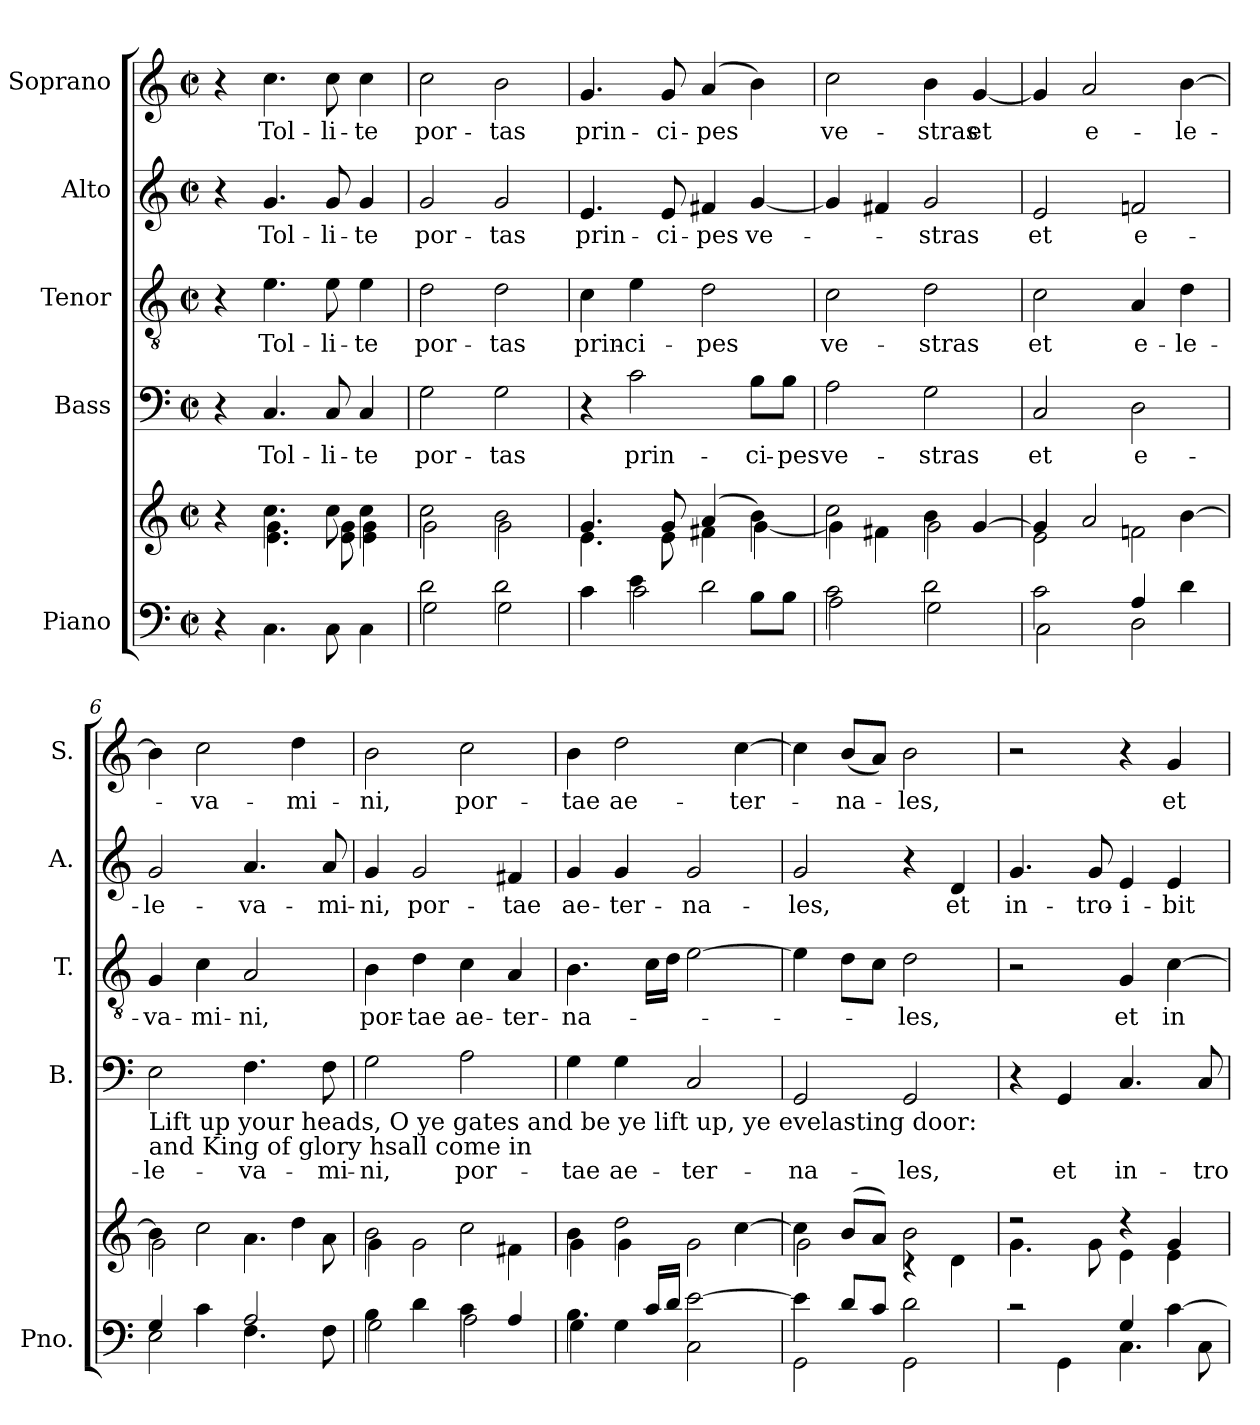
**kern	**kern	**kern	**text	**kern	**text	**kern	**text	**kern	**text
*part5	*part5	*part4	*part4	*part3	*part3	*part2	*part2	*part1	*part1
*staff6	*staff5	*staff4	*staff4	*staff3	*staff3	*staff2	*staff2	*staff1	*staff1
*I"Piano	*	*I"Bass	*	*I"Tenor	*	*I"Alto	*	*I"Soprano	*
*I'Pno.	*	*I'B.	*	*I'T.	*	*I'A.	*	*I'S.	*
*clefF4	*clefG2	*clefF4	*	*clefGv2	*	*clefG2	*	*clefG2	*
*k[]	*k[]	*k[]	*	*k[]	*	*k[]	*	*k[]	*
*M2/2	*M2/2	*M2/2	*	*M2/2	*	*M2/2	*	*M2/2	*
*met(c|)	*met(c|)	*met(c|)	*	*met(c|)	*	*met(c|)	*	*met(c|)	*
*MM120	*MM120	*MM120	*	*MM120	*	*MM120	*	*MM120	*
=1	=1	=1	=1	=1	=1	=1	=1	=1	=1
*^	*^	*	*	*	*	*	*	*	*
4r	4ryy	4r	4ryy	4r	.	4r	.	4r	.	4r	.
!	!	!	!	!	!LO:LY:b	!	!LO:LY:b	!	!LO:LY:b	!	!LO:LY:b
2.ryy	4.C\	4.cc\	4.e\ 4.g\	4.C/	Tol-	4.e\	Tol-	4.g/	Tol-	4.cc\	Tol-
!	!	!	!	!	!LO:LY:b	!	!LO:LY:b	!	!LO:LY:b	!	!LO:LY:b
.	8C\	8cc\	8e\ 8g\	8C/	-li-	8e\	-li-	8g/	-li-	8cc\	-li-
!	!	!	!	!	!LO:LY:b	!	!LO:LY:b	!	!LO:LY:b	!	!LO:LY:b
.	4C\	4cc\	4e\ 4g\	4C/	-te	4e\	-te	4g/	-te	4cc\	-te
=2	=2	=2	=2	=2	=2	=2	=2	=2	=2	=2	=2
!	!	!	!	!	!LO:LY:b	!	!LO:LY:b	!	!LO:LY:b	!	!LO:LY:b
2d\	2G\	2cc\	2g\	2G\	por-	2d\	por-	2g/	por-	2cc\	por-
!	!	!	!	!	!LO:LY:b	!	!LO:LY:b	!	!LO:LY:b	!	!LO:LY:b
2d\	2G\	2b\	2g\	2G\	-tas	2d\	-tas	2g/	-tas	2b\	-tas
=3	=3	=3	=3	=3	=3	=3	=3	=3	=3	=3	=3
!	!	!	!	!	!	!	!LO:LY:b	!	!LO:LY:b	!	!LO:LY:b
4c\	4ryy	4.g/	4.e\	4r	.	4c\	prin-	4.e/	prin-	4.g/	prin-
!	!	!	!	!	!LO:LY:b	!	!LO:LY:b	!	!	!	!
4e\	2c\	.	.	2c\	prin-	4e\	-ci-	.	.	.	.
!	!	!	!	!	!	!	!	!	!LO:LY:b	!	!LO:LY:b
.	.	8g/	8e\	.	.	.	.	8e/	-ci-	8g/	-ci-
!	!	!	!	!	!	!	!LO:LY:b	!	!LO:LY:b	!	!LO:LY:b
2d\	.	(>4a/	4f#X\	.	.	2d\	-pes	4f#X/	-pes	(>4a/	-pes
!	!	!	!	!	!LO:LY:b	!	!	!	!LO:LY:b	!	!
.	8B\L	4b\)	[4g\	8B\L	-ci-	.	.	[4g/	ve-	4b\)	.
!	!	!	!	!	!LO:LY:b	!	!	!	!	!	!
.	8B\J	.	.	8B\J	-pes	.	.	.	.	.	.
=4	=4	=4	=4	=4	=4	=4	=4	=4	=4	=4	=4
!	!	!	!	!	!LO:LY:b	!	!LO:LY:b	!	!	!	!LO:LY:b
2c\	2A\	2cc\	4g\]	2A\	ve-	2c\	ve-	4g/]	.	2cc\	ve-
.	.	.	4f#X\	.	.	.	.	4f#X/	.	.	.
!	!	!	!	!	!LO:LY:b	!	!LO:LY:b	!	!LO:LY:b	!	!LO:LY:b
2d\	2G\	4b\	2g\	2G\	-stras	2d\	-stras	2g/	-stras	4b\	-stras
!	!	!	!	!	!	!	!	!	!	!	!LO:LY:b
.	.	[4g/	.	.	.	.	.	.	.	[4g/	et
=5	=5	=5	=5	=5	=5	=5	=5	=5	=5	=5	=5
!	!	!	!	!	!LO:LY:b	!	!LO:LY:b	!	!LO:LY:b	!	!
2c\	2C\	4g/]	2e\	2C/	et	2c\	et	2e/	et	4g/]	.
!	!	!	!	!	!	!	!	!	!	!	!LO:LY:b
.	.	2a/	.	.	.	.	.	.	.	2a/	e-
!	!	!	!	!	!LO:LY:b	!	!LO:LY:b	!	!LO:LY:b	!	!
4A/	2D\	.	2fn\	2D\	e-	4A/	e-	2fn/	e-	.	.
!	!	!	!	!	!	!	!LO:LY:b	!	!	!	!LO:LY:b
4d\	.	[4b\	.	.	.	4d\	-le-	.	.	[4b\	-le-
!!LO:LB:g=z
=6	=6	=6	=6	=6	=6	=6	=6	=6	=6	=6	=6
!	!	!	!	!LO:TX:b:t=Lift up your heads, O ye gates and be ye lift up, ye evelasting door&colon;	!	!	!	!	!	!	!
!	!	!	!	!LO:TX:b:t=and King of glory hsall come in	!	!	!	!	!	!	!
!	!	!	!	!	!LO:LY:b	!	!LO:LY:b	!	!LO:LY:b	!	!
4G/	2E\	4b\]	2g\	2E\	-le-	4G/	-va-	2g/	-le-	4b\]	.
!	!	!	!	!	!	!	!LO:LY:b	!	!	!	!LO:LY:b
4c\	.	2cc\	.	.	.	4c\	-mi-	.	.	2cc\	-va-
!	!	!	!	!	!LO:LY:b	!	!LO:LY:b	!	!LO:LY:b	!	!
2A/	4.F\	.	4.a\	4.F\	-va-	2A/	-ni,	4.a/	-va-	.	.
!	!	!	!	!	!	!	!	!	!	!	!LO:LY:b
.	.	4dd\	.	.	.	.	.	.	.	4dd\	-mi-
!	!	!	!	!	!LO:LY:b	!	!	!	!LO:LY:b	!	!
.	8F\	.	8a\	8F\	-mi-	.	.	8a/	-mi-	.	.
=7	=7	=7	=7	=7	=7	=7	=7	=7	=7	=7	=7
!	!	!	!	!	!LO:LY:b	!	!LO:LY:b	!	!LO:LY:b	!	!LO:LY:b
4B\	2G\	2b\	4g\	2G\	-ni,	4B\	por-	4g/	-ni,	2b\	-ni,
!	!	!	!	!	!	!	!LO:LY:b	!	!LO:LY:b	!	!
4d\	.	.	2g\	.	.	4d\	-tae	2g/	por-	.	.
!	!	!	!	!	!LO:LY:b	!	!LO:LY:b	!	!	!	!LO:LY:b
4c\	2A\	2cc\	.	2A\	por-	4c\	ae-	.	.	2cc\	por-
!	!	!	!	!	!	!	!LO:LY:b	!	!LO:LY:b	!	!
4A/	.	.	4f#X\	.	.	4A/	-ter-	4f#X/	-tae	.	.
=8	=8	=8	=8	=8	=8	=8	=8	=8	=8	=8	=8
!	!	!	!	!	!LO:LY:b	!	!LO:LY:b	!	!LO:LY:b	!	!LO:LY:b
4.B\	4G\	4b\	4g\	4G\	-tae	4.B\	-na-	4g/	ae-	4b\	-tae
!	!	!	!	!	!LO:LY:b	!	!	!	!LO:LY:b	!	!LO:LY:b
.	4G\	2dd\	4g\	4G\	ae-	.	.	4g/	-ter-	2dd\	ae-
16c/LL	.	.	.	.	.	16c\LL	.	.	.	.	.
16d/JJ	.	.	.	.	.	16d\JJ	.	.	.	.	.
!	!	!	!	!	!LO:LY:b	!	!	!	!LO:LY:b	!	!
[2e\	2C\	.	2g\	2C/	-ter-	[2e\	.	2g/	-na-	.	.
!	!	!	!	!	!	!	!	!	!	!	!LO:LY:b
.	.	[4cc\	.	.	.	.	.	.	.	[4cc\	-ter-
=9	=9	=9	=9	=9	=9	=9	=9	=9	=9	=9	=9
!	!	!	!	!	!LO:LY:b	!	!	!	!LO:LY:b	!	!
4e\]	2GG\	4cc\]	2g\	2GG/	-na-	4e\]	.	2g/	-les,	4cc\]	.
!	!	!	!	!	!	!	!	!	!	!	!LO:LY:b
8d/L	.	(>8b/L	.	.	.	8d\L	.	.	.	(<8b/L	-na-
8c/J	.	8a/J)	.	.	.	8c\J	.	.	.	8a/J)	.
!	!	!	!	!	!LO:LY:b	!	!LO:LY:b	!	!	!	!LO:LY:b
2d\	2GG\	2b\	4r	2GG/	-les,	2d\	-les,	4r	.	2b\	-les,
!	!	!	!	!	!	!	!	!	!LO:LY:b	!	!
.	.	.	4d\	.	.	.	.	4d/	et	.	.
=10	=10	=10	=10	=10	=10	=10	=10	=10	=10	=10	=10
!	!	!	!	!	!	!	!	!	!LO:LY:b	!	!
2r	4ryy	2r	4.g\	4r	.	2r	.	4.g/	in-	2r	.
!	!	!	!	!	!LO:LY:b	!	!	!	!	!	!
.	4GG\	.	.	4GG/	et	.	.	.	.	.	.
!	!	!	!	!	!	!	!	!	!LO:LY:b	!	!
.	.	.	8g\	.	.	.	.	8g/	-tro-	.	.
!	!	!	!	!	!LO:LY:b	!	!LO:LY:b	!	!LO:LY:b	!	!
4G/	4.C\	4r	4e\	4.C/	in-	4G/	et	4e/	-i-	4r	.
!	!	!	!	!	!	!	!LO:LY:b	!	!LO:LY:b	!	!LO:LY:b
[4c\	.	4g/	4e\	.	.	[4c\	in-	4e/	-bit	4g/	et
!	!	!	!	!	!LO:LY:b	!	!	!	!	!	!
.	8C\	.	.	8C/	-tro-	.	.	.	.	.	.
*v	*v	*	*	*	*	*	*	*	*	*	*
*	*v	*v	*	*	*	*	*	*	*	*
=	=	=	=	=	=	=	=	=	=
*-	*-	*-	*-	*-	*-	*-	*-	*-	*-
